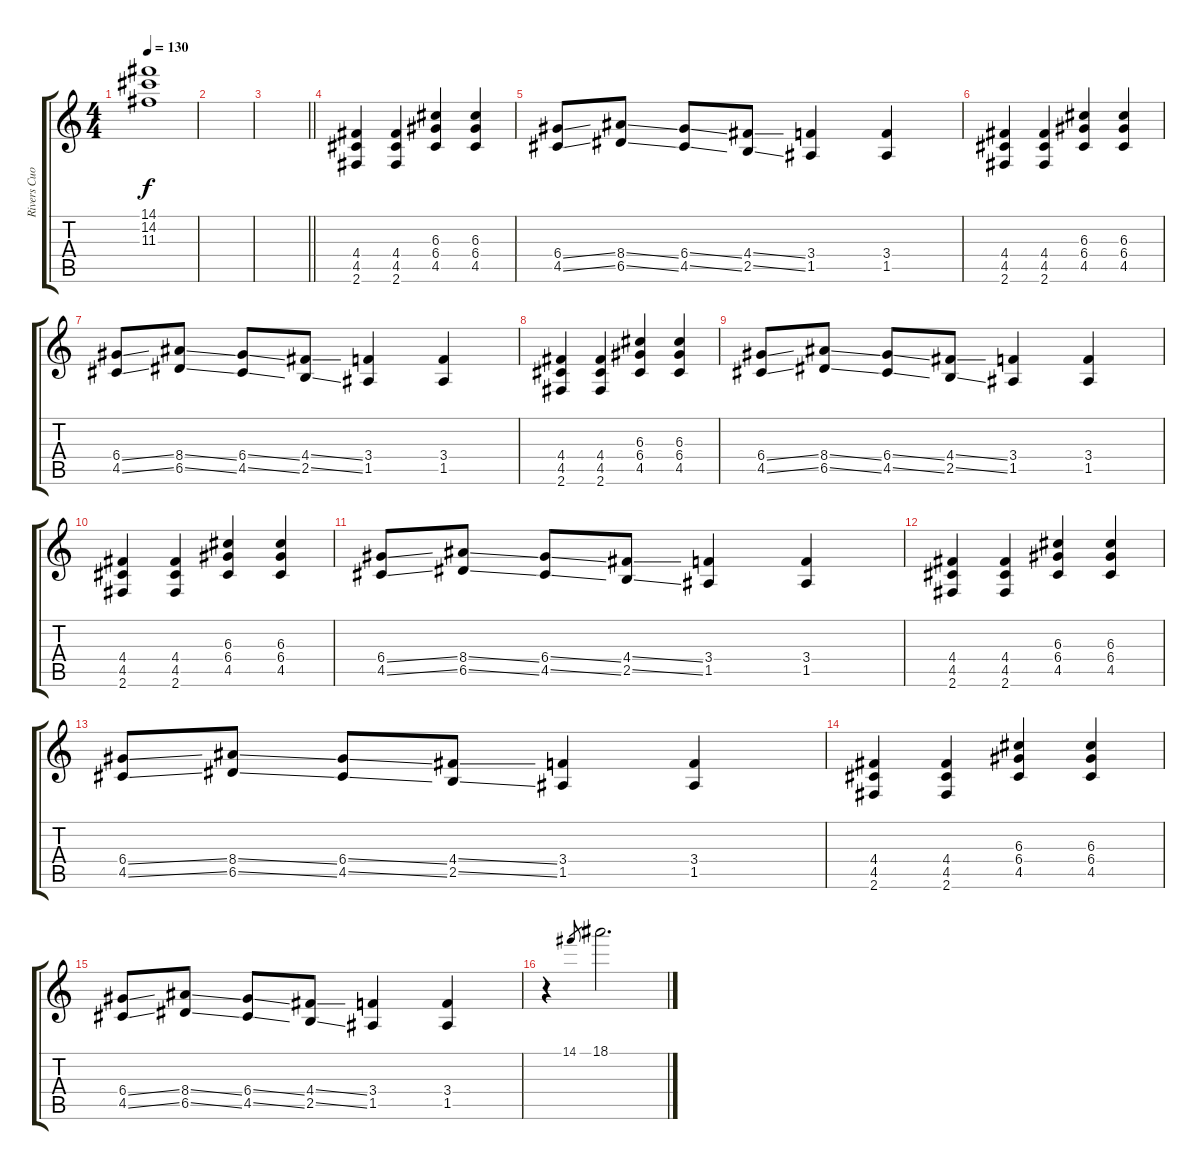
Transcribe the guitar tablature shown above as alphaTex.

\track ("Rivers Cuomo" "Rivers Cuo") {instrument distortionguitar}
\staff {score tabs}
\tuning (E4 B3 G3 D3 A2 E2) {hide}
\ts (4 4)
\tempo 130
\clef g2
\ks c
(14.1{t} 14.2{t} 11.3{t}).1{dy f} |
|
\barLineRight lightlight
|
(4.4 4.5 2.6).4 (4.4 4.5 2.6).4 (6.3 6.4 4.5).4 (6.3 6.4 4.5).4 |
(6.4{ss} 4.5{ss}).8 (8.4{ss} 6.5{ss}).8 (6.4{ss} 4.5{ss}).8 (4.4{ss} 2.5{ss}).8 (3.4 1.5).4 (3.4 1.5).4 |
(4.4 4.5 2.6).4 (4.4 4.5 2.6).4 (6.3 6.4 4.5).4 (6.3 6.4 4.5).4 |
(6.4{ss} 4.5{ss}).8 (8.4{ss} 6.5{ss}).8 (6.4{ss} 4.5{ss}).8 (4.4{ss} 2.5{ss}).8 (3.4 1.5).4 (3.4 1.5).4 |
(4.4 4.5 2.6).4 (4.4 4.5 2.6).4 (6.3 6.4 4.5).4 (6.3 6.4 4.5).4 |
(6.4{ss} 4.5{ss}).8 (8.4{ss} 6.5{ss}).8 (6.4{ss} 4.5{ss}).8 (4.4{ss} 2.5{ss}).8 (3.4 1.5).4 (3.4 1.5).4 |
(4.4 4.5 2.6).4 (4.4 4.5 2.6).4 (6.3 6.4 4.5).4 (6.3 6.4 4.5).4 |
(6.4{ss} 4.5{ss}).8 (8.4{ss} 6.5{ss}).8 (6.4{ss} 4.5{ss}).8 (4.4{ss} 2.5{ss}).8 (3.4 1.5).4 (3.4 1.5).4 |
(4.4 4.5 2.6).4 (4.4 4.5 2.6).4 (6.3 6.4 4.5).4 (6.3 6.4 4.5).4 |
(6.4{ss} 4.5{ss}).8 (8.4{ss} 6.5{ss}).8 (6.4{ss} 4.5{ss}).8 (4.4{ss} 2.5{ss}).8 (3.4 1.5).4 (3.4 1.5).4 |
(4.4 4.5 2.6).4 (4.4 4.5 2.6).4 (6.3 6.4 4.5).4 (6.3 6.4 4.5).4 |
(6.4{ss} 4.5{ss}).8 (8.4{ss} 6.5{ss}).8 (6.4{ss} 4.5{ss}).8 (4.4{ss} 2.5{ss}).8 (3.4 1.5).4 (3.4 1.5).4 |
r.4 14.1.8{gr} 18.1.2{d}
